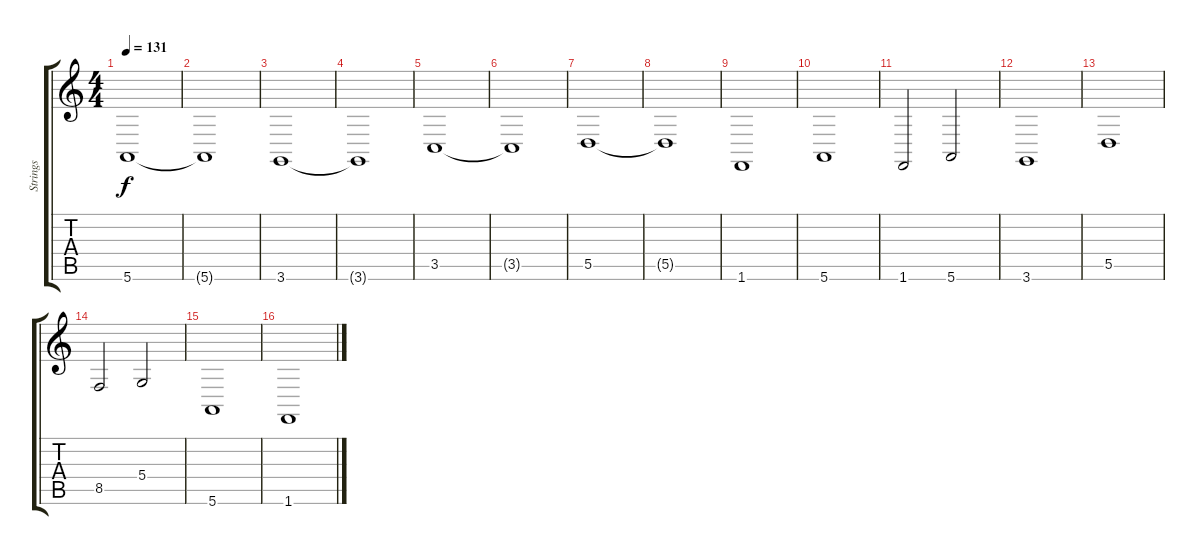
\track ("Strings" "Strings") {instrument stringensemble1}
\staff {score tabs}
\tuning (E4 B3 G3 D3 A2 E2) {hide}
\ts (4 4)
\tempo 131
\clef g2
\ks c
5.6.1{dy f} |
5.6{t}.1 |
3.6.1 |
3.6{t}.1 |
3.5.1 |
3.5{t}.1 |
5.5.1 |
5.5{t}.1 |
1.6.1 |
5.6.1 |
1.6.2 5.6.2 |
3.6.1 |
5.5.1 |
8.5.2 5.4.2 |
5.6.1 |
1.6.1
